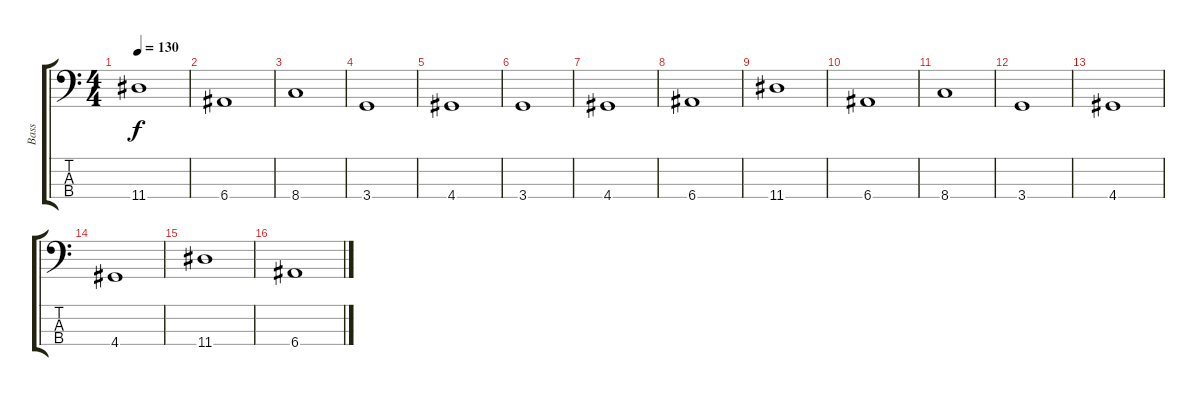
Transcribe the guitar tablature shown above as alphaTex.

\track ("Bass" "Bass") {instrument fretlessbass}
\staff {score tabs}
\tuning (G2 D2 A1 E1) {hide}
\ts (4 4)
\tempo 130
\clef f4
\ks c
11.4.1{dy f} |
6.4.1 |
8.4.1 |
3.4.1 |
4.4.1 |
3.4.1 |
4.4.1 |
6.4.1 |
11.4.1 |
6.4.1 |
8.4.1 |
3.4.1 |
4.4.1 |
4.4.1 |
11.4.1 |
6.4.1
